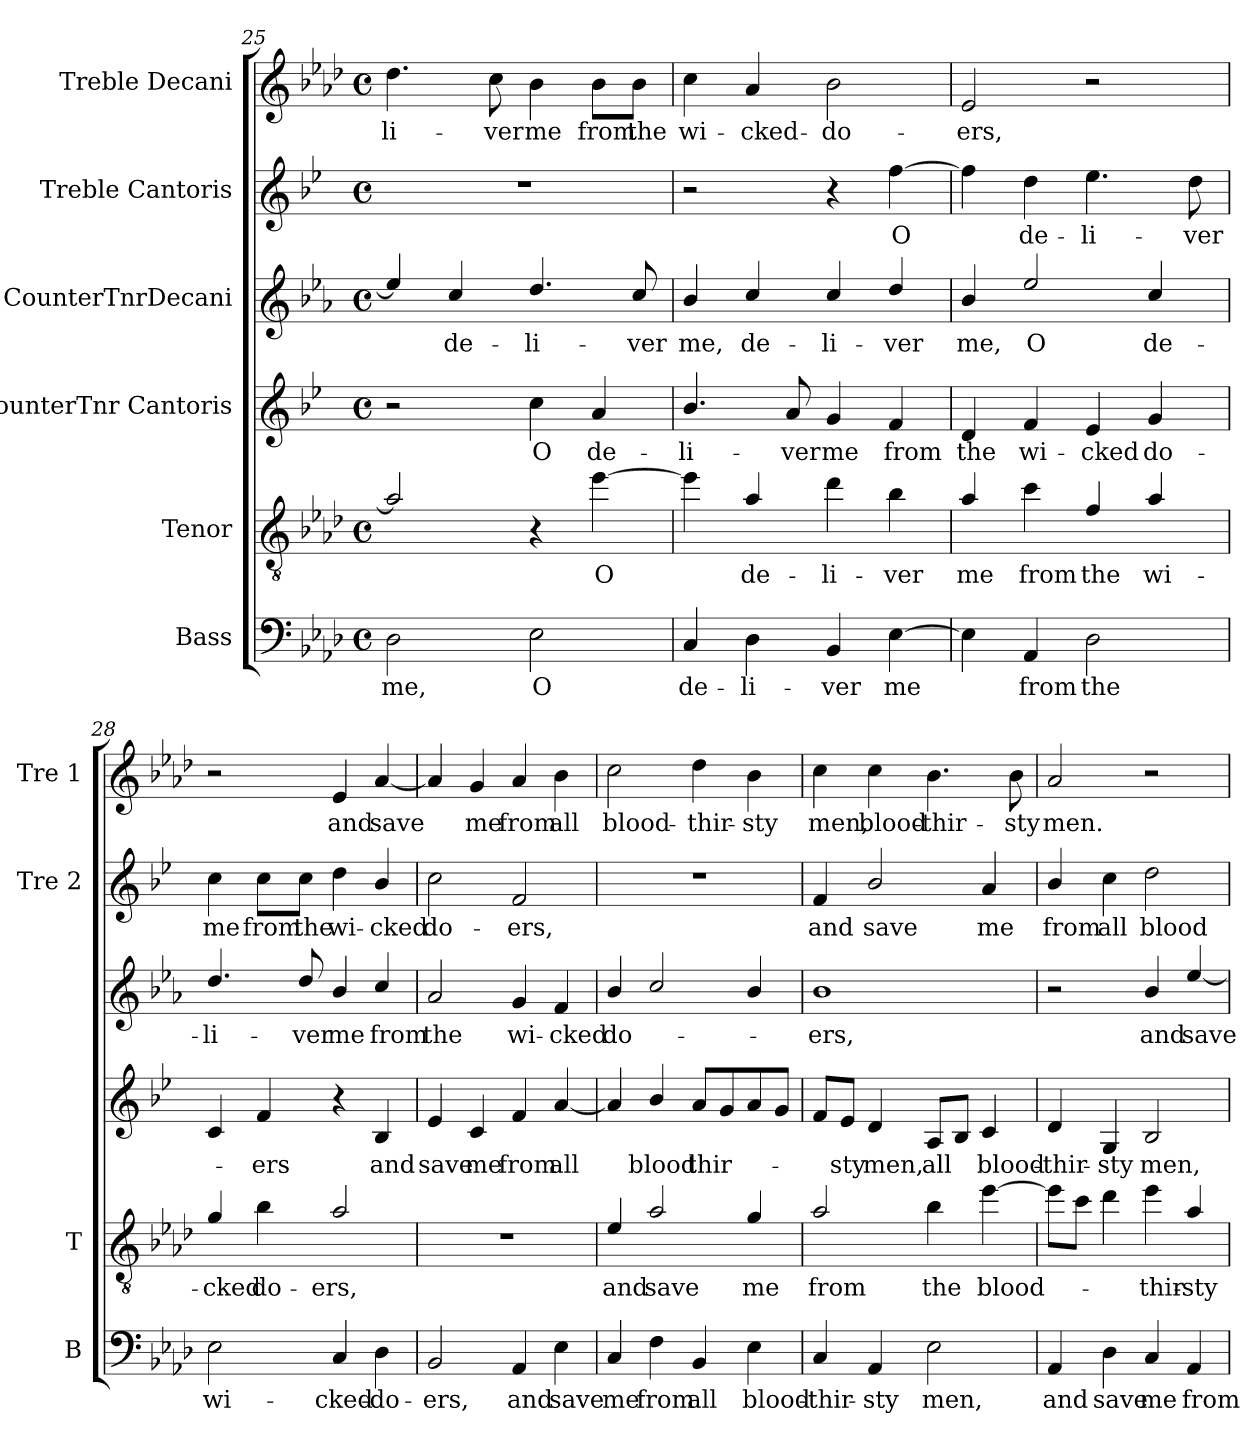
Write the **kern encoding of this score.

**kern	**text	**kern	**text	**kern	**text	**kern	**text	**kern	**text	**kern	**text
*part6	*part6	*part5	*part5	*part4	*part4	*part3	*part3	*part2	*part2	*part1	*part1
*staff6	*staff6	*staff5	*staff5	*staff4	*staff4	*staff3	*staff3	*staff2	*staff2	*staff1	*staff1
*I"Bass	*	*I"Tenor	*	*I"CounterTnr Cantoris	*	*I"CounterTnrDecani	*	*I"Treble Cantoris	*	*I"Treble Decani	*
*I'B	*	*I'T	*	*	*	*	*	*I'Tre 2	*	*I'Tre 1	*
*clefF4	*	*clefGv2	*	*clefG2	*	*clefG2	*	*clefG2	*	*clefG2	*
*	*	*ITrd8c14	*	*ITrd1c2	*	*ITrd4c7	*	*ITrd1c2	*	*	*
*k[b-e-a-d-]	*	*k[b-e-a-d-]	*	*k[b-e-a-d-]	*	*k[b-e-a-d-]	*	*k[b-e-a-d-]	*	*k[b-e-a-d-]	*
*A-:	*	*A-:	*	*A-:	*	*A-:	*	*A-:	*	*A-:	*
*M4/4	*	*M4/4	*	*M4/4	*	*M4/4	*	*M4/4	*	*M4/4	*
*met(c)	*	*met(c)	*	*met(c)	*	*met(c)	*	*met(c)	*	*met(c)	*
=25	=25	=25	=25	=25	=25	=25	=25	=25	=25	=25	=25
!	!LO:LY:b	!	!	!	!	!	!	!	!	!	!LO:LY:b
2D-\	me,	2A-/]	.	2r	.	4a-/]	.	1r	.	4.dd-\	-li-
!	!	!	!	!	!	!	!LO:LY:b	!	!	!	!
.	.	.	.	.	.	4f/	de-	.	.	.	.
!	!	!	!	!	!	!	!	!	!	!	!LO:LY:b
.	.	.	.	.	.	.	.	.	.	8cc\	-ver
!	!LO:LY:b	!	!	!	!LO:LY:b	!	!LO:LY:b	!	!	!	!LO:LY:b
2E-\	O	4r	.	4b-\	O	4.g/	-li-	.	.	4b-\	me
!	!	!	!LO:LY:b	!	!LO:LY:b	!	!	!	!	!	!LO:LY:b
.	.	[4e-\	O	4g/	de-	.	.	.	.	8b-\L	from
!	!	!	!	!	!	!	!LO:LY:b	!	!	!	!LO:LY:b
.	.	.	.	.	.	8f/	-ver	.	.	8b-\J	the
!!LO:LB:g=z
=26	=26	=26	=26	=26	=26	=26	=26	=26	=26	=26	=26
!	!LO:LY:b	!	!	!	!LO:LY:b	!	!LO:LY:b	!	!	!	!LO:LY:b
4C/	de-	4e-\]	.	4.a-/	-li-	4e-/	me,	2r	.	4cc\	wi-
!	!LO:LY:b	!	!LO:LY:b	!	!	!	!LO:LY:b	!	!	!	!LO:LY:b
4D-\	-li-	4A-/	de-	.	.	4f/	de-	.	.	4a-/	-cked-
!	!	!	!	!	!LO:LY:b	!	!	!	!	!	!
.	.	.	.	8g/	-ver	.	.	.	.	.	.
!	!LO:LY:b	!	!LO:LY:b	!	!LO:LY:b	!	!LO:LY:b	!	!	!	!LO:LY:b
4BB-/	-ver	4d-\	-li-	4f/	me	4f/	-li-	4r	.	2b-\	-do-
!	!LO:LY:b	!	!LO:LY:b	!	!LO:LY:b	!	!LO:LY:b	!	!LO:LY:b	!	!
[4E-\	me	4B-\	-ver	4e-/	from	4g/	-ver	[4ee-\	O	.	.
=27	=27	=27	=27	=27	=27	=27	=27	=27	=27	=27	=27
!	!	!	!LO:LY:b	!	!LO:LY:b	!	!LO:LY:b	!	!	!	!LO:LY:b
4E-\]	.	4A-/	me	4c/	the	4e-/	me,	4ee-\]	.	2e-/	-ers,
!	!LO:LY:b	!	!LO:LY:b	!	!LO:LY:b	!	!LO:LY:b	!	!LO:LY:b	!	!
4AA-/	from	4c\	from	4e-/	wi-	2a-/	O	4cc\	de-	.	.
!	!LO:LY:b	!	!LO:LY:b	!	!LO:LY:b	!	!	!	!LO:LY:b	!	!
2D-\	the	4F/	the	4d-/	-cked	.	.	4.dd-\	-li-	2r	.
!	!	!	!LO:LY:b	!	!LO:LY:b	!	!LO:LY:b	!	!	!	!
.	.	4A-/	wi-	4f/	do-	4f/	de-	.	.	.	.
!	!	!	!	!	!	!	!	!	!LO:LY:b	!	!
.	.	.	.	.	.	.	.	8cc\	-ver	.	.
=28	=28	=28	=28	=28	=28	=28	=28	=28	=28	=28	=28
!	!LO:LY:b	!	!LO:LY:b	!	!	!	!LO:LY:b	!	!LO:LY:b	!	!
2E-\	wi-	4G/	-cked	4B-/	.	4.g/	-li-	4b-\	me	2r	.
!	!	!	!LO:LY:b	!	!LO:LY:b	!	!	!	!LO:LY:b	!	!
.	.	4B-\	do-	4e-/	-ers	.	.	8b-\L	from	.	.
!	!	!	!	!	!	!	!LO:LY:b	!	!LO:LY:b	!	!
.	.	.	.	.	.	8g/	-ver	8b-\J	the	.	.
!	!LO:LY:b	!	!LO:LY:b	!	!	!	!LO:LY:b	!	!LO:LY:b	!	!LO:LY:b
4C/	-cked-	2A-/	-ers,	4r	.	4e-/	me	4cc\	wi-	4e-/	and
!	!LO:LY:b	!	!	!	!LO:LY:b	!	!LO:LY:b	!	!LO:LY:b	!	!LO:LY:b
4D-\	-do-	.	.	4A-/	and	4f/	from	4a-/	-cked	[4a-/	save
=29	=29	=29	=29	=29	=29	=29	=29	=29	=29	=29	=29
!	!LO:LY:b	!	!	!	!LO:LY:b	!	!LO:LY:b	!	!LO:LY:b	!	!
2BB-/	-ers,	1r	.	4d-/	save	2d-/	the	2b-\	do-	4a-/]	.
!	!	!	!	!	!LO:LY:b	!	!	!	!	!	!LO:LY:b
.	.	.	.	4B-/	me	.	.	.	.	4g/	me
!	!LO:LY:b	!	!	!	!LO:LY:b	!	!LO:LY:b	!	!LO:LY:b	!	!LO:LY:b
4AA-/	and	.	.	4e-/	from	4c/	wi-	2e-/	-ers,	4a-/	from
!	!LO:LY:b	!	!	!	!LO:LY:b	!	!LO:LY:b	!	!	!	!LO:LY:b
4E-\	save	.	.	[4g/	all	4B-/	-cked	.	.	4b-\	all
=30	=30	=30	=30	=30	=30	=30	=30	=30	=30	=30	=30
!	!LO:LY:b	!	!LO:LY:b	!	!	!	!LO:LY:b	!	!	!	!LO:LY:b
4C/	me	4E-/	and	4g/]	.	4e-/	do-	1r	.	2cc\	blood-
!	!LO:LY:b	!	!LO:LY:b	!	!LO:LY:b	!	!	!	!	!	!
4F\	from	2A-/	save	4a-/	blood	2f/	.	.	.	.	.
!	!LO:LY:b	!	!	!	!LO:LY:b	!	!	!	!	!	!LO:LY:b
4BB-/	all	.	.	8g/L	thir-	.	.	.	.	4dd-\	-thir-
.	.	.	.	8f/	.	.	.	.	.	.	.
!	!LO:LY:b	!	!LO:LY:b	!	!	!	!	!	!	!	!LO:LY:b
4E-\	blood-	4G/	me	8g/	.	4e-/	.	.	.	4b-\	-sty
.	.	.	.	8f/J	.	.	.	.	.	.	.
!!LO:PB:g=z
=31	=31	=31	=31	=31	=31	=31	=31	=31	=31	=31	=31
!	!LO:LY:b	!	!LO:LY:b	!	!	!	!LO:LY:b	!	!LO:LY:b	!	!LO:LY:b
4C/	-thir-	2A-/	from	8e-/L	.	1e-	-ers,	4e-/	and	4cc\	men,
!	!	!	!	!	!LO:LY:b	!	!	!	!	!	!
.	.	.	.	8d-/J	-sty	.	.	.	.	.	.
!	!LO:LY:b	!	!	!	!LO:LY:b	!	!	!	!LO:LY:b	!	!LO:LY:b
4AA-/	-sty	.	.	4c/	men,	.	.	2a-/	save	4cc\	blood-
!	!LO:LY:b	!	!LO:LY:b	!	!LO:LY:b	!	!	!	!	!	!LO:LY:b
2E-\	men,	4B-\	the	8G/L	all	.	.	.	.	4.b-\	-thir-
.	.	.	.	8A-/J	.	.	.	.	.	.	.
!	!	!	!LO:LY:b	!	!LO:LY:b	!	!	!	!LO:LY:b	!	!
.	.	[4e-\	blood-	4B-/	blood-	.	.	4g/	me	.	.
!	!	!	!	!	!	!	!	!	!	!	!LO:LY:b
.	.	.	.	.	.	.	.	.	.	8b-\	-sty
=32	=32	=32	=32	=32	=32	=32	=32	=32	=32	=32	=32
!	!LO:LY:b	!	!	!	!LO:LY:b	!	!	!	!LO:LY:b	!	!LO:LY:b
4AA-/	and	8e-\L]	.	4c/	-thir-	2r	.	4a-/	from	2a-/	men.
.	.	8c\J	.	.	.	.	.	.	.	.	.
!	!LO:LY:b	!	!	!	!LO:LY:b	!	!	!	!LO:LY:b	!	!
4D-\	save	4d-\	.	4F/	-sty	.	.	4b-\	all	.	.
!	!LO:LY:b	!	!LO:LY:b	!	!LO:LY:b	!	!LO:LY:b	!	!LO:LY:b	!	!
4C/	me	4e-\	-thir-	2A-/	men,	4e-/	and	2cc\	blood-	2r	.
!	!LO:LY:b	!	!LO:LY:b	!	!	!	!LO:LY:b	!	!	!	!
4AA-/	from	4A-/	-sty	.	.	[4a-/	save	.	.	.	.
=	=	=	=	=	=	=	=	=	=	=	=
*-	*-	*-	*-	*-	*-	*-	*-	*-	*-	*-	*-
